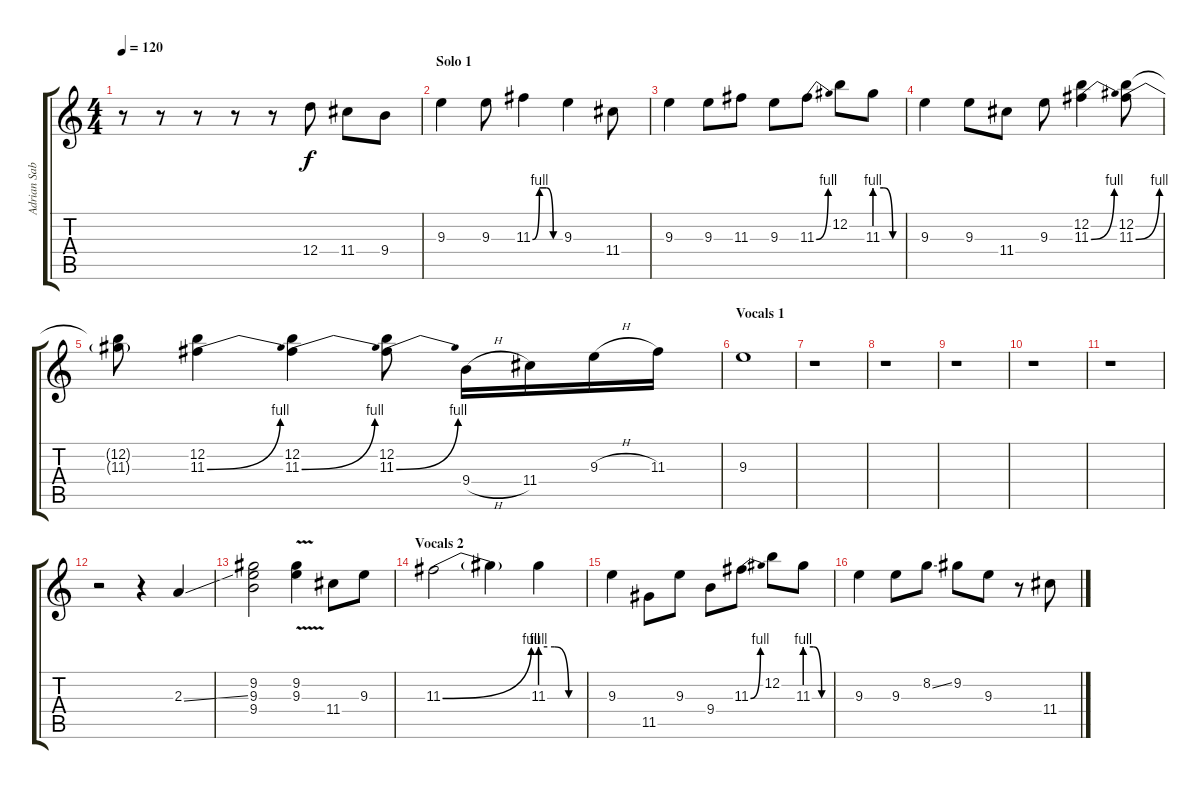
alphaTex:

\track ("Adrian Sabbath" "Adrian Sab") {instrument overdrivenguitar}
\staff {score tabs}
\tuning (E4 B3 G3 D3 A2 E2) {hide}
\ts (4 4)
\tempo 120
\clef g2
\ks c
r.8{dy f} r.8 r.8 r.8 r.8 12.4.8 11.4.8 9.4.8 |
\section ("" "Solo 1")
9.3.4 9.3.8 11.3{be (custom 0 0 15 4 30 4 45 0 60 0)}.4 9.3.4 11.4.8 |
9.3.4 9.3.8 11.3.8 9.3.8 11.3{be (bend 0 0 60 4)}.8 12.2.8 11.3{be (custom 0 4 20 4 40 0 60 0)}.8 |
9.3.4 9.3.8 11.4.8 9.3.8 (12.2 11.3{be (bend 0 0 60 4)}).4 (12.2 11.3{be (bend 0 0 60 4)}).8 |
(12.2{t} 11.3{t}).8 (12.2 11.3{be (bend 0 0 60 4)}).4 (12.2 11.3{be (bend 0 0 60 4)}).4 (12.2 11.3{be (bend 0 0 60 4)}).8 9.4{h}.16 11.4.16 9.3{h}.16 11.3.16 |
\section ("" "Vocals 1")
9.3.1 |
r.1 |
r.1 |
r.1 |
r.1 |
r.1 |
r.2 r.4 2.3{ss}.4 |
(9.2 9.3 9.4).2 (9.2{v} 9.3{v}).4 11.4.8 9.3.8 |
\section ("" "Vocals 2")
11.3{be (bend 0 0 60 4)}.2 11.3{t}.4 11.3{be (custom 0 4 20 4 40 0 60 0)}.4 |
9.3.4 11.5.8 9.3.8 9.4.8 11.3{be (bend 0 0 60 4)}.8 12.2.8 11.3{be (custom 0 4 20 4 40 0 60 0)}.8 |
9.3.4 9.3.8 8.2{ss}.8 9.2.8 9.3.8 r.8 11.4.8
